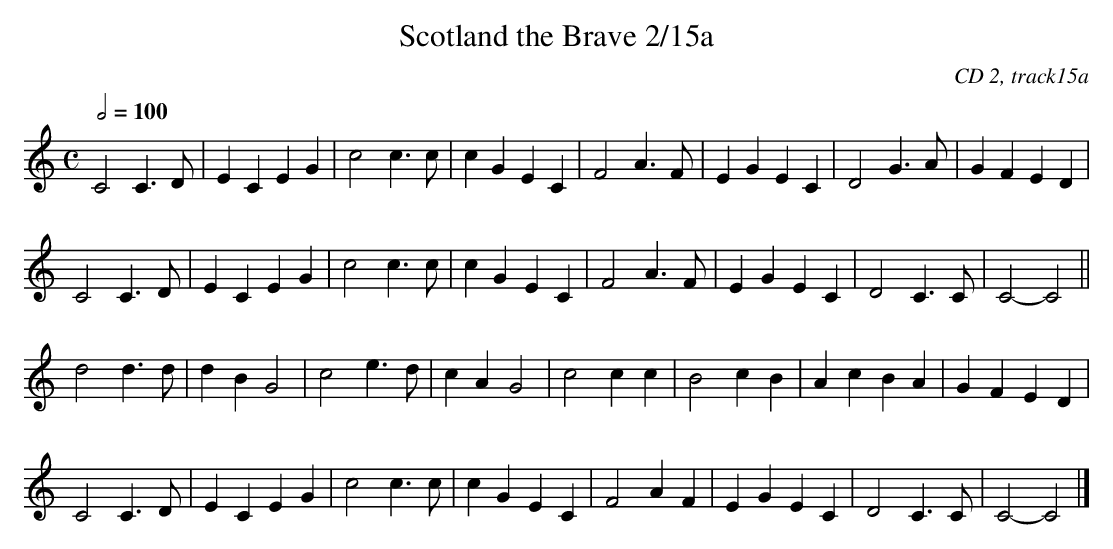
X:1
T:Scotland the Brave 2/15a
C:CD 2, track15a
M:C
L:1/8
Q:1/2=100
K:C
C4 C3D|E2C2 E2G2|c4c3c|c2G2 E2C2|F4 A3F|E2G2 E2C2|D4 G3A|G2F2 E2D2|
C4 C3D|E2C2 E2G2|c4c3c|c2G2 E2C2|F4 A3F|E2G2 E2C2|D4C3C|C4-C4||
d4 d3d|d2B2 G4|c4e3d|c2A2 G4|c4 c2c2|B4 c2B2|A2c2 B2A2|G2F2 E2D2|
C4 C3D|E2C2 E2G2|c4c3c|c2G2 E2C2|F4 A2F2|E2G2 E2C2|D4C3C|C4-C4|]
